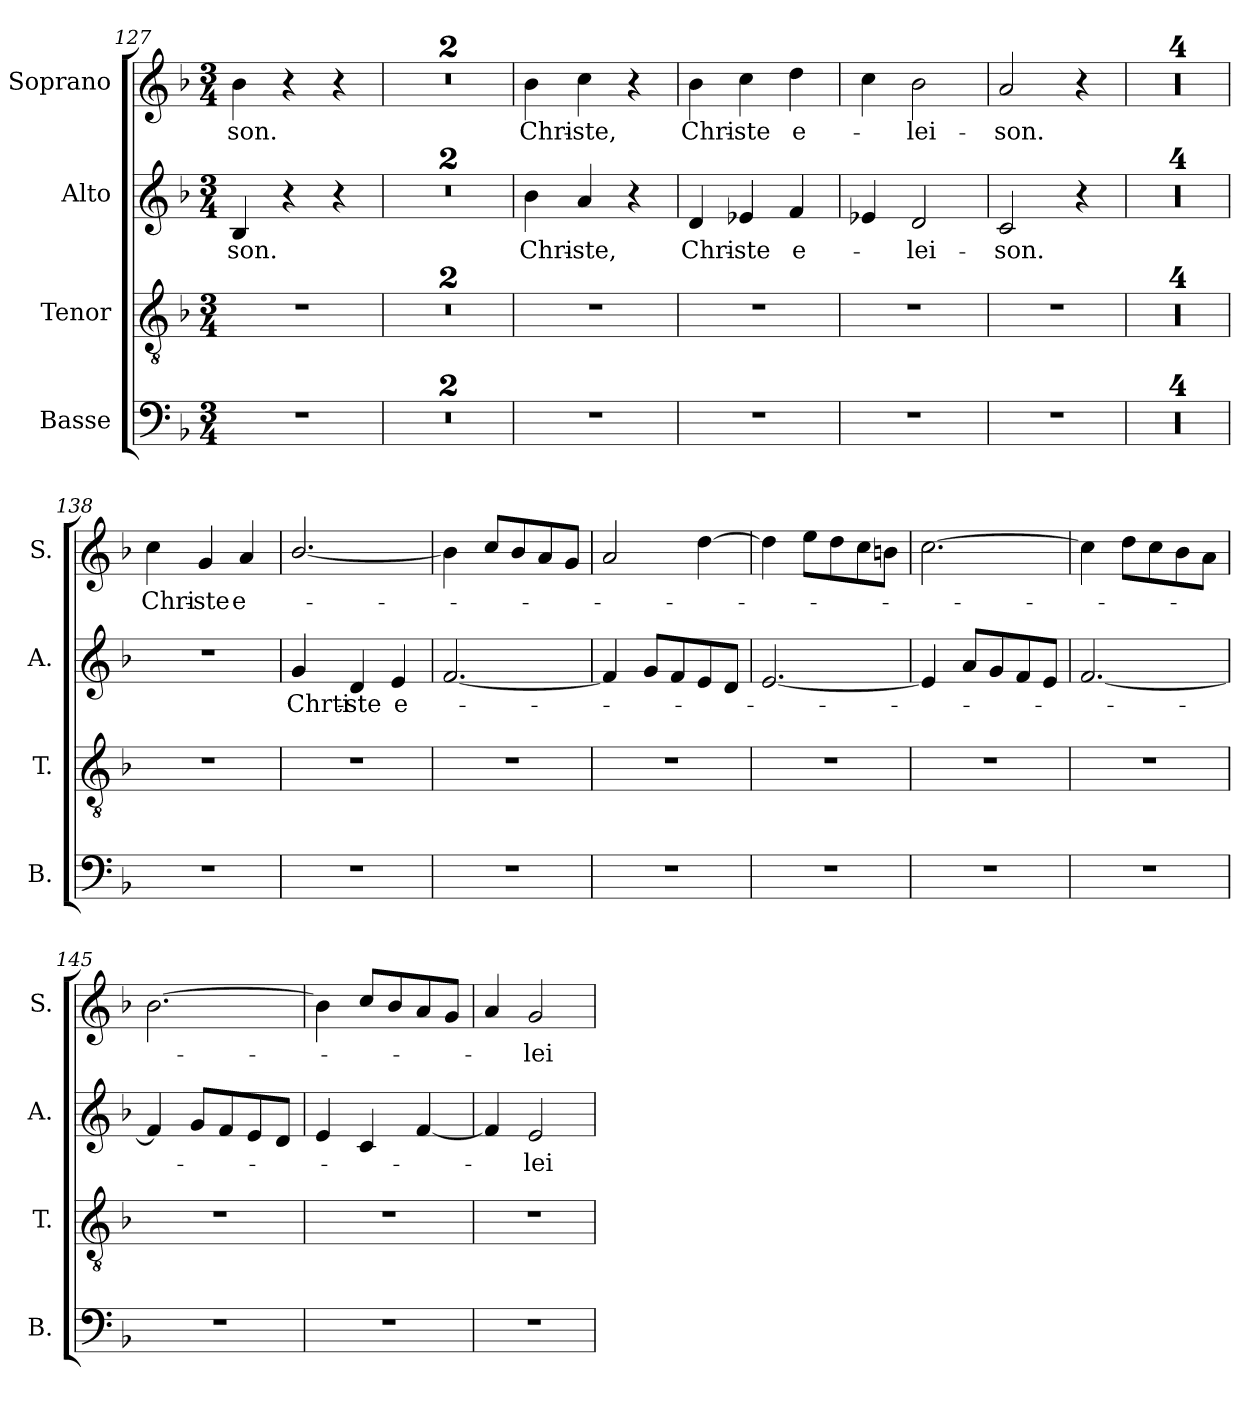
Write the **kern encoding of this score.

**kern	**kern	**kern	**text	**kern	**text
*part4	*part3	*part2	*part2	*part1	*part1
*staff4	*staff3	*staff2	*staff2	*staff1	*staff1
*I"Basse	*I"Tenor	*I"Alto	*	*I"Soprano	*
*I'B.	*I'T.	*I'A.	*	*I'S.	*
*clefF4	*clefGv2	*clefG2	*	*clefG2	*
*k[b-]	*k[b-]	*k[b-]	*	*k[b-]	*
*M3/4	*M3/4	*M3/4	*	*M3/4	*
=127	=127	=127	=127	=127	=127
!	!	!	!LO:LY:b	!	!LO:LY:b
2.r	2.r	4B-/	-son.	4b-\	-son.
.	.	4r	.	4r	.
.	.	4r	.	4r	.
=128	=128	=128	=128	=128	=128
2.r	2.r	2.r	.	2.r	.
=129	=129	=129	=129	=129	=129
2.r	2.r	2.r	.	2.r	.
=130	=130	=130	=130	=130	=130
!	!	!	!LO:LY:b	!	!LO:LY:b
2.r	2.r	4b-\	Chri-	4b-\	Chri-
!	!	!	!LO:LY:b	!	!LO:LY:b
.	.	4a/	-ste,	4cc\	-ste,
.	.	4r	.	4r	.
=131	=131	=131	=131	=131	=131
!	!	!	!LO:LY:b	!	!LO:LY:b
2.r	2.r	4d/	Chri-	4b-\	Chri-
!	!	!	!LO:LY:b	!	!LO:LY:b
.	.	4e-X/	-ste	4cc\	-ste
!	!	!	!LO:LY:b	!	!LO:LY:b
.	.	4f/	e-	4dd\	e-
=132	=132	=132	=132	=132	=132
2.r	2.r	4e-X/	.	4cc\	.
!	!	!	!LO:LY:b	!	!LO:LY:b
.	.	2d/	-lei-	2b-\	-lei-
=133	=133	=133	=133	=133	=133
!	!	!	!LO:LY:b	!	!LO:LY:b
2.r	2.r	2c/	-son.	2a/	-son.
.	.	4r	.	4r	.
=134	=134	=134	=134	=134	=134
2.r	2.r	2.r	.	2.r	.
!!LO:LB:g=z
=135	=135	=135	=135	=135	=135
2.r	2.r	2.r	.	2.r	.
=136	=136	=136	=136	=136	=136
2.r	2.r	2.r	.	2.r	.
=137	=137	=137	=137	=137	=137
2.r	2.r	2.r	.	2.r	.
=138	=138	=138	=138	=138	=138
!	!	!	!	!	!LO:LY:b
2.r	2.r	2.r	.	4cc\	Chri-
!	!	!	!	!	!LO:LY:b
.	.	.	.	4g/	-ste
!	!	!	!	!	!LO:LY:b
.	.	.	.	4a/	e-
=139	=139	=139	=139	=139	=139
!	!	!	!LO:LY:b	!	!
2.r	2.r	4g/	Chrti-	[2.b-/	.
!	!	!	!LO:LY:b	!	!
.	.	4d/	-ste	.	.
!	!	!	!LO:LY:b	!	!
.	.	4e/	e-	.	.
=140	=140	=140	=140	=140	=140
2.r	2.r	[2.f/	.	4b-\]	.
.	.	.	.	8cc/L	.
.	.	.	.	8b-/	.
.	.	.	.	8a/	.
.	.	.	.	8g/J	.
=141	=141	=141	=141	=141	=141
2.r	2.r	4f/]	.	2a/	.
.	.	8g/L	.	.	.
.	.	8f/	.	.	.
.	.	8e/	.	[4dd\	.
.	.	8d/J	.	.	.
=142	=142	=142	=142	=142	=142
2.r	2.r	[2.e/	.	4dd\]	.
.	.	.	.	8ee\L	.
.	.	.	.	8dd\	.
.	.	.	.	8cc\	.
.	.	.	.	8bn\J	.
=143	=143	=143	=143	=143	=143
2.r	2.r	4e/]	.	[2.cc\	.
.	.	8a/L	.	.	.
.	.	8g/	.	.	.
.	.	8f/	.	.	.
.	.	8e/J	.	.	.
=144	=144	=144	=144	=144	=144
2.r	2.r	[2.f/	.	4cc\]	.
.	.	.	.	8dd\L	.
.	.	.	.	8cc\	.
.	.	.	.	8b-\	.
.	.	.	.	8a\J	.
=145	=145	=145	=145	=145	=145
2.r	2.r	4f/]	.	[2.b-\	.
.	.	8g/L	.	.	.
.	.	8f/	.	.	.
.	.	8e/	.	.	.
.	.	8d/J	.	.	.
=146	=146	=146	=146	=146	=146
2.r	2.r	4e/	.	4b-\]	.
.	.	4c/	.	8cc/L	.
.	.	.	.	8b-/	.
.	.	[4f/	.	8a/	.
.	.	.	.	8g/J	.
!!LO:PB:g=z
=147	=147	=147	=147	=147	=147
2.r	2.r	4f/]	.	4a/	.
!	!	!	!LO:LY:b	!	!LO:LY:b
.	.	2e/	-lei-	2g/	-lei-
=	=	=	=	=	=
*-	*-	*-	*-	*-	*-
